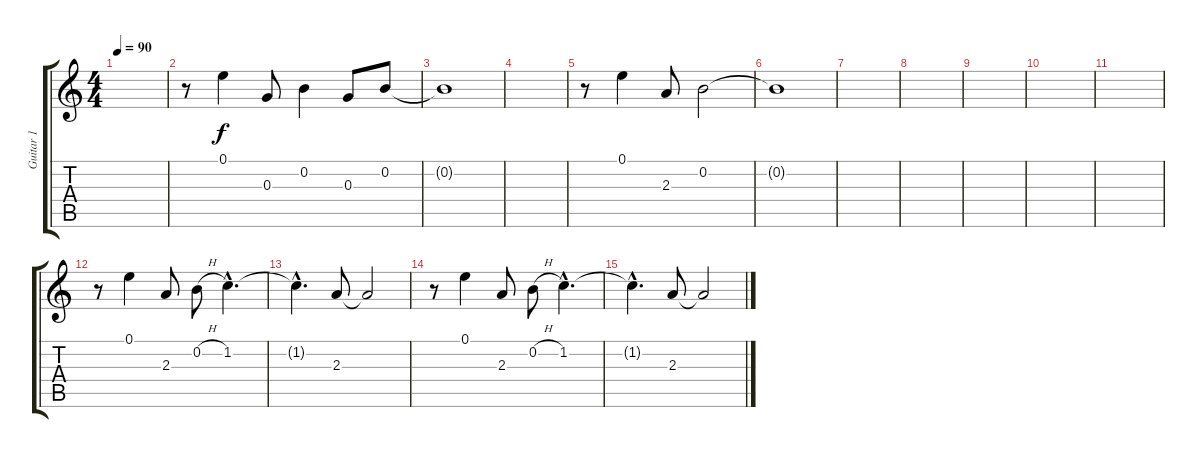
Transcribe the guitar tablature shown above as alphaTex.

\track ("Guitar 1" "Guitar 1") {instrument acousticguitarsteel}
\staff {score tabs}
\tuning (E4 B3 G3 D3 A2 E2) {hide}
\ts (4 4)
\tempo 90
\clef g2
\ks c
|
r.8 0.1.4 0.3.8 0.2.4 0.3.8 0.2.8 |
0.2{t}.1 |
|
r.8 0.1.4 2.3.8 0.2.2 |
0.2{t}.1 |
|
|
|
|
|
r.8 0.1.4 2.3.8 0.2{h}.8 1.2{hac}.4{d} |
1.2{hac t}.4{d} 2.3.8 2.3{t}.2 |
r.8 0.1.4 2.3.8 0.2{h}.8 1.2{hac}.4{d} |
1.2{hac t}.4{d} 2.3.8 2.3{t}.2
